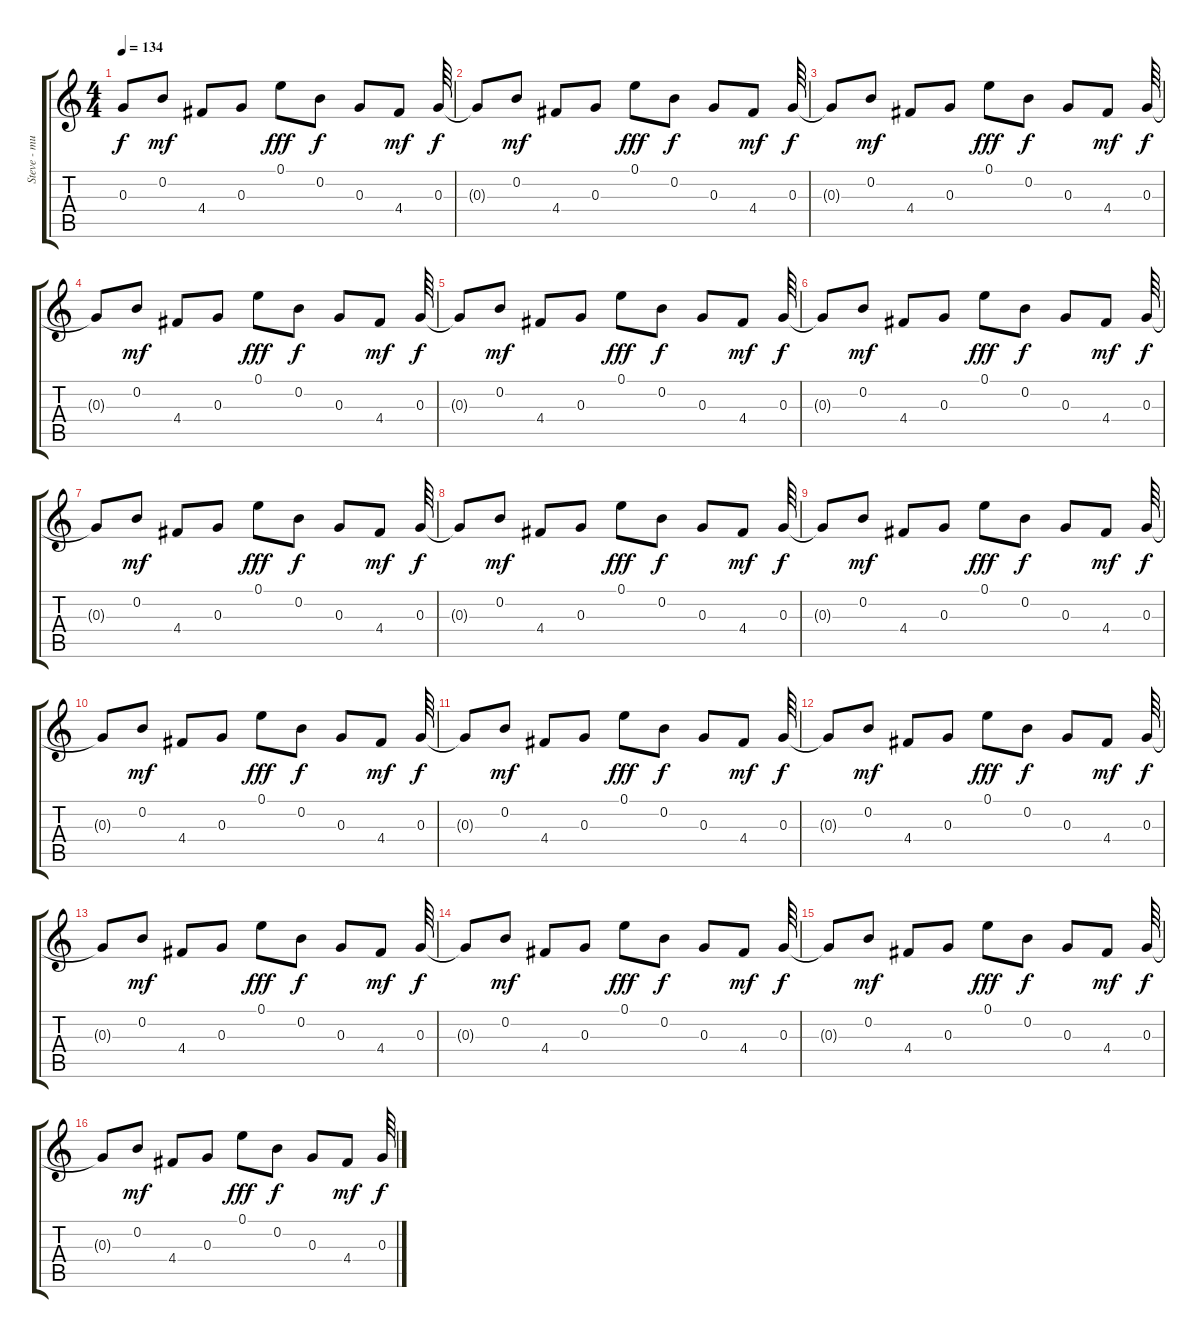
\track ("Steve - mute/clean guitar" "Steve - mu") {instrument electricbasspick}
\staff {score tabs}
\tuning (E4 B3 G3 D3 A2 E2) {hide}
\ts (4 4)
\tempo 134
\clef g2
\ks c
0.3{t}.8{dy f} 0.2.8{dy mf} 4.4.8 0.3.8 0.1.8{dy fff} 0.2.8{dy f} 0.3.8 4.4.8{dy mf} 0.3.64{dy f} |
0.3{t}.8 0.2.8{dy mf} 4.4.8 0.3.8 0.1.8{dy fff} 0.2.8{dy f} 0.3.8 4.4.8{dy mf} 0.3.64{dy f} |
0.3{t}.8 0.2.8{dy mf} 4.4.8 0.3.8 0.1.8{dy fff} 0.2.8{dy f} 0.3.8 4.4.8{dy mf} 0.3.64{dy f} |
0.3{t}.8 0.2.8{dy mf} 4.4.8 0.3.8 0.1.8{dy fff} 0.2.8{dy f} 0.3.8 4.4.8{dy mf} 0.3.64{dy f} |
0.3{t}.8 0.2.8{dy mf} 4.4.8 0.3.8 0.1.8{dy fff} 0.2.8{dy f} 0.3.8 4.4.8{dy mf} 0.3.64{dy f} |
0.3{t}.8 0.2.8{dy mf} 4.4.8 0.3.8 0.1.8{dy fff} 0.2.8{dy f} 0.3.8 4.4.8{dy mf} 0.3.64{dy f} |
0.3{t}.8 0.2.8{dy mf} 4.4.8 0.3.8 0.1.8{dy fff} 0.2.8{dy f} 0.3.8 4.4.8{dy mf} 0.3.64{dy f} |
0.3{t}.8 0.2.8{dy mf} 4.4.8 0.3.8 0.1.8{dy fff} 0.2.8{dy f} 0.3.8 4.4.8{dy mf} 0.3.64{dy f} |
0.3{t}.8 0.2.8{dy mf} 4.4.8 0.3.8 0.1.8{dy fff} 0.2.8{dy f} 0.3.8 4.4.8{dy mf} 0.3.64{dy f} |
0.3{t}.8 0.2.8{dy mf} 4.4.8 0.3.8 0.1.8{dy fff} 0.2.8{dy f} 0.3.8 4.4.8{dy mf} 0.3.64{dy f} |
0.3{t}.8 0.2.8{dy mf} 4.4.8 0.3.8 0.1.8{dy fff} 0.2.8{dy f} 0.3.8 4.4.8{dy mf} 0.3.64{dy f} |
0.3{t}.8 0.2.8{dy mf} 4.4.8 0.3.8 0.1.8{dy fff} 0.2.8{dy f} 0.3.8 4.4.8{dy mf} 0.3.64{dy f} |
0.3{t}.8 0.2.8{dy mf} 4.4.8 0.3.8 0.1.8{dy fff} 0.2.8{dy f} 0.3.8 4.4.8{dy mf} 0.3.64{dy f} |
0.3{t}.8 0.2.8{dy mf} 4.4.8 0.3.8 0.1.8{dy fff} 0.2.8{dy f} 0.3.8 4.4.8{dy mf} 0.3.64{dy f} |
0.3{t}.8 0.2.8{dy mf} 4.4.8 0.3.8 0.1.8{dy fff} 0.2.8{dy f} 0.3.8 4.4.8{dy mf} 0.3.64{dy f} |
0.3{t}.8 0.2.8{dy mf} 4.4.8 0.3.8 0.1.8{dy fff} 0.2.8{dy f} 0.3.8 4.4.8{dy mf} 0.3.64{dy f}
